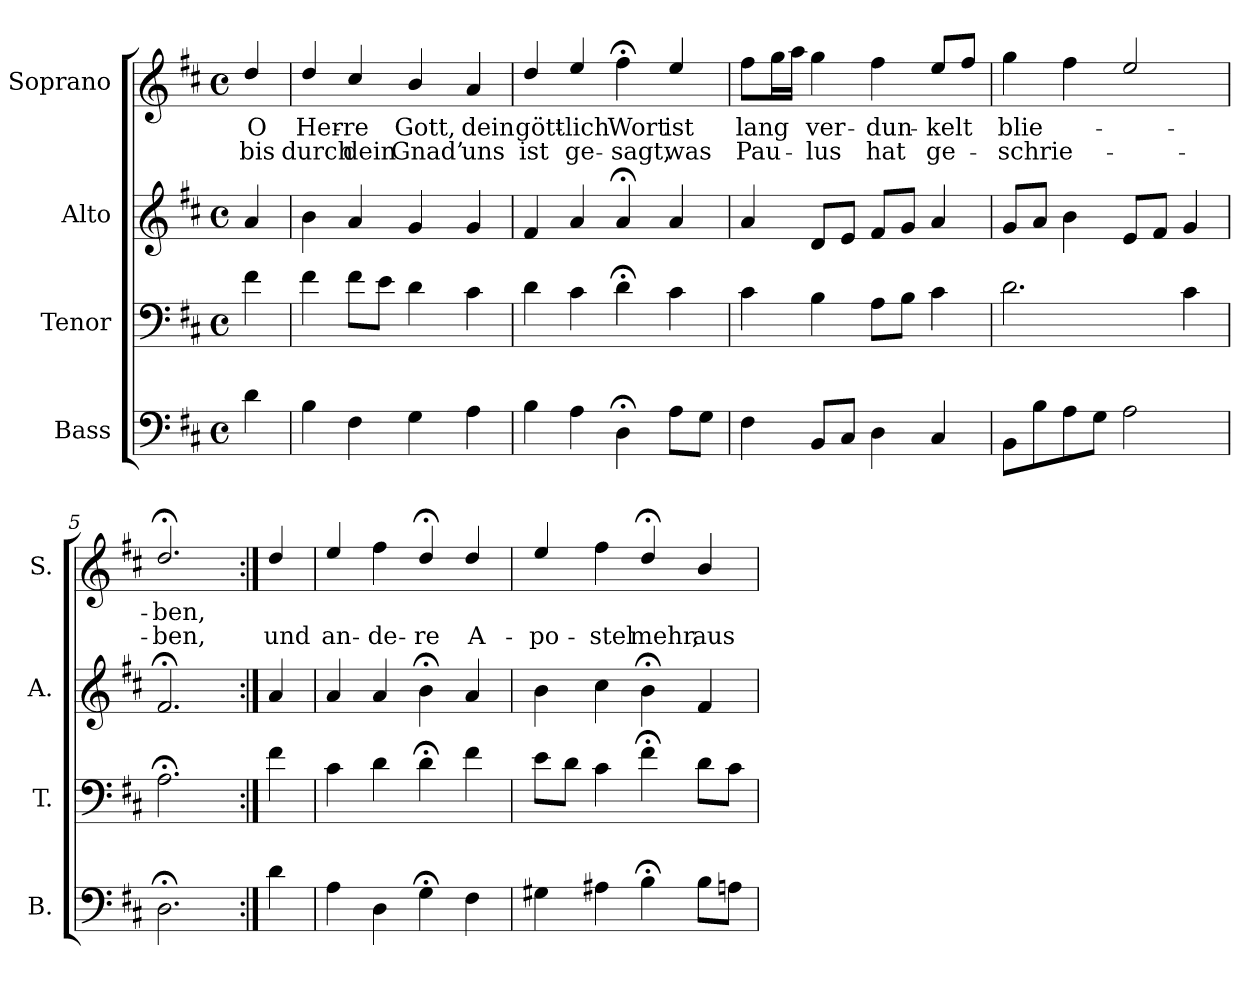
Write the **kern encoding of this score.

**kern	**kern	**kern	**kern	**text	**text
*part4	*part3	*part2	*part1	*part1	*part1
*staff4	*staff3	*staff2	*staff1	*staff1	*staff1
*I"Bass	*I"Tenor	*I"Alto	*I"Soprano	*	*
*I'B.	*I'T.	*I'A.	*I'S.	*	*
*clefF4	*clefF4	*clefG2	*clefG2	*	*
*k[f#c#]	*k[f#c#]	*k[f#c#]	*k[f#c#]	*	*
*D:	*D:	*D:	*D:	*	*
*M4/4	*M4/4	*M4/4	*M4/4	*	*
*met(c)	*met(c)	*met(c)	*met(c)	*	*
=	=	=	=	=	=
4d\	4f#\	4a/	4dd/	O	bis
=1	=1	=1	=1	=1	=1
4B\	4f#\	4b\	4dd/	Her-	durch
4F#\	8f#\L	4a/	4cc#/	-re	dein
.	8e\J	.	.	.	.
4G\	4d\	4g/	4b/	Gott,	Gnad’
4A\	4c#\	4g/	4a/	dein	uns
=2	=2	=2	=2	=2	=2
4B\	4d\	4f#/	4dd/	gött-	ist
4A\	4c#\	4a/	4ee/	-lich	ge-
4D;<\	4d;<\	4a;</	4ff#;<\	Wort	-sagt,
8A\L	4c#\	4a/	4ee/	ist	was
8G\J	.	.	.	.	.
=3	=3	=3	=3	=3	=3
4F#\	4c#\	4a/	8ff#\L	lang	Pau-
.	.	.	16gg\L	.	.
.	.	.	16aa\JJ	.	.
8BB/L	4B\	8d/L	4gg\	ver-	-lus
8C#/J	.	8e/J	.	.	.
4D\	8A\L	8f#/L	4ff#\	-dun-	hat
.	8B\J	8g/J	.	.	.
4C#/	4c#\	4a/	8ee/L	-kelt	ge-
.	.	.	8ff#/J	.	.
=4	=4	=4	=4	=4	=4
8BB\L	2.d\	8g/L	4gg\	blie-	-schrie-
8B\	.	8a/J	.	.	.
8A\	.	4b\	4ff#\	.	.
8G\J	.	.	.	.	.
2A\	.	8e/L	2ee/	.	.
.	.	8f#/J	.	.	.
.	4c#\	4g/	.	.	.
=5	=5	=5	=5	=5	=5
2.D;<\	2.A;<\	2.f#;</	2.dd;</	-ben,	-ben,
!!LO:LB:g=z
=5a:|!	=5a:|!	=5a:|!	=5a:|!	=5a:|!	=5a:|!
4d\	4f#\	4a/	4dd/	.	und
=6	=6	=6	=6	=6	=6
4A\	4c#\	4a/	4ee/	.	an-
4D\	4d\	4a/	4ff#\	.	-de-
4G;<\	4d;<\	4b;<\	4dd;</	.	-re
4F#\	4f#\	4a/	4dd/	.	A-
=7	=7	=7	=7	=7	=7
4G#X\	8e\L	4b\	4ee/	.	-po-
.	8d\J	.	.	.	.
4A#X\	4c#\	4cc#\	4ff#\	.	-stel
4B;<\	4f#;<\	4b;<\	4dd;</	.	mehr,
8B\L	8d\L	4f#/	4b/	.	aus
8An\J	8c#\J	.	.	.	.
=	=	=	=	=	=
*-	*-	*-	*-	*-	*-
